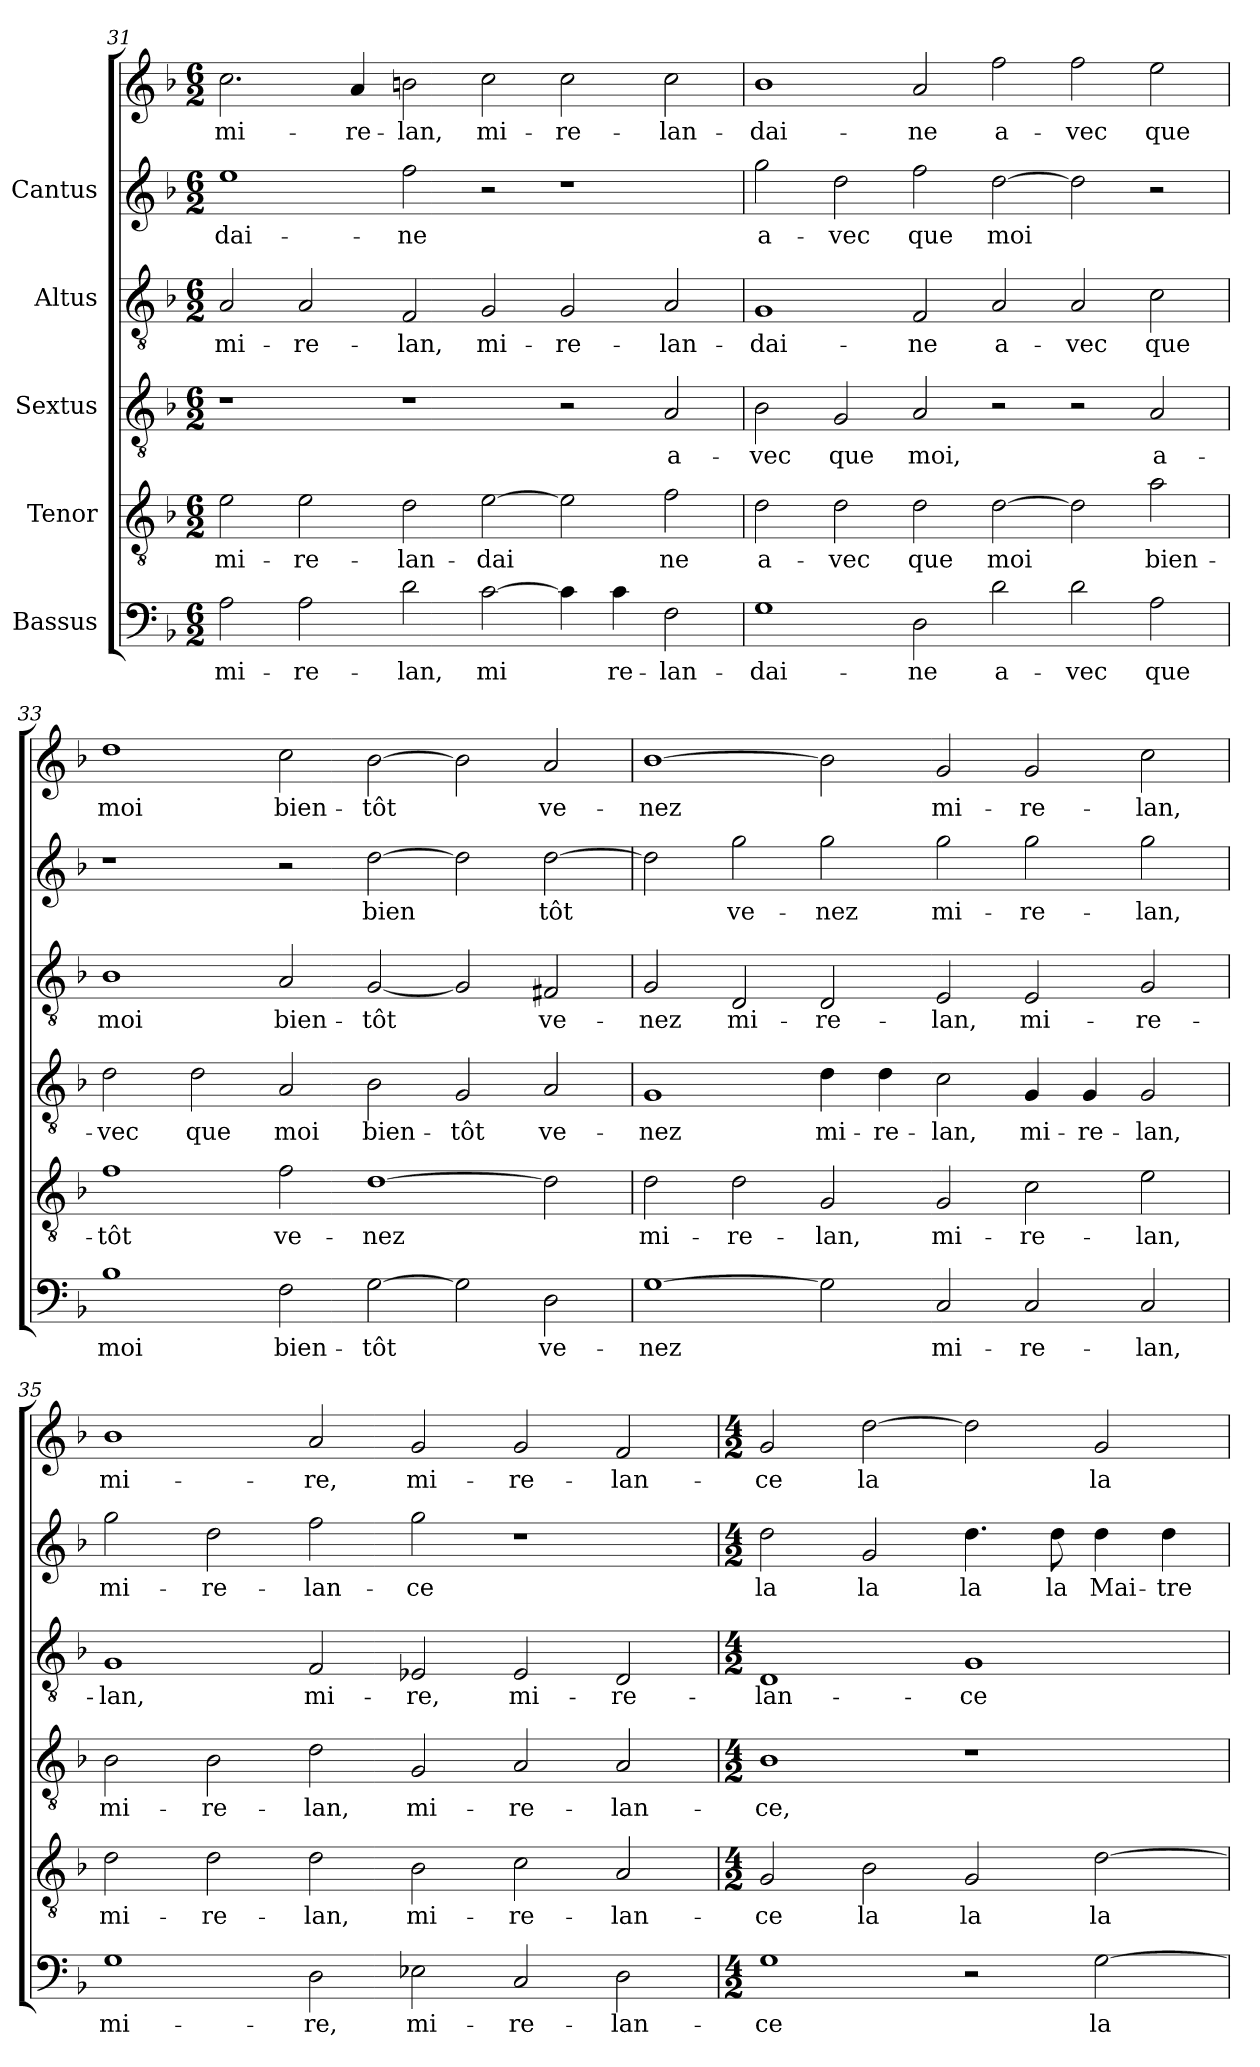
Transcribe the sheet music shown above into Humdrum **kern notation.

**kern	**text	**kern	**text	**kern	**text	**kern	**text	**kern	**text	**kern	**text
*part5	*part5	*part4	*part4	*part3	*part3	*part2	*part2	*part1	*part1	*part1	*part1
*staff6	*staff6	*staff5	*staff5	*staff4	*staff4	*staff3	*staff3	*staff2	*staff2	*staff1	*staff1
*I"Bassus	*	*I"Tenor	*	*I"Sextus	*	*I"Altus	*	*I"Cantus	*	*	*
!!LO:LB:g=z
*clefF4	*	*clefGv2	*	*clefGv2	*	*clefGv2	*	*clefG2	*	*clefG2	*
*k[b-]	*	*k[b-]	*	*k[b-]	*	*k[b-]	*	*k[b-]	*	*k[b-]	*
*F:	*	*F:	*	*F:	*	*F:	*	*F:	*	*F:	*
*M6/2	*	*M6/2	*	*M6/2	*	*M6/2	*	*M6/2	*	*M6/2	*
=31	=31	=31	=31	=31	=31	=31	=31	=31	=31	=31	=31
!	!LO:LY:b:cj	!	!LO:LY:b:cj	!	!	!	!LO:LY:b:cj	!	!LO:LY:b:cj	!	!LO:LY:b:cj
2A\	mi-	2e\	mi-	1r	.	2A/	mi-	1ee	-dai-	2.cc\	-mi-
!	!LO:LY:b:cj	!	!LO:LY:b:cj	!	!	!	!LO:LY:b:cj	!	!	!	!
2A\	-re-	2e\	-re-	.	.	2A/	-re-	.	.	.	.
!	!	!	!	!	!	!	!	!	!	!	!LO:LY:b:cj
.	.	.	.	.	.	.	.	.	.	4a/	-re-
!	!LO:LY:b:cj	!	!LO:LY:b:cj	!	!	!	!LO:LY:b:cj	!	!LO:LY:b:cj	!	!LO:LY:b:cj
2d\	-lan,	2d\	-lan-	1r	.	2F/	-lan,	2ff\	-ne	2bn\	-lan,
!	!LO:LY:b:cj	!	!LO:LY:b:cj	!	!	!	!LO:LY:b:cj	!	!	!	!LO:LY:b:cj
[>2c\	mi-	[>2e\	-dai-	.	.	2G/	mi-	2r	.	2cc\	mi-
!	!LO:LY:b:cj	!	!LO:LY:b:cj	!	!	!	!LO:LY:b:cj	!	!	!	!LO:LY:b:cj
4c\]	-	2e\]	-	2r	.	2G/	-re-	1r	.	2cc\	-re-
!	!LO:LY:b:cj	!	!	!	!	!	!	!	!	!	!
4c\	re-	.	.	.	.	.	.	.	.	.	.
!	!LO:LY:b:cj	!	!LO:LY:b:cj	!	!LO:LY:b:cj	!	!LO:LY:b:cj	!	!	!	!LO:LY:b:cj
2F\	-lan-	2f\	ne	2A/	a-	2A/	-lan-	.	.	2cc\	-lan-
=32	=32	=32	=32	=32	=32	=32	=32	=32	=32	=32	=32
!	!LO:LY:b:cj	!	!LO:LY:b:cj	!	!LO:LY:b:cj	!	!LO:LY:b:cj	!	!LO:LY:b:cj	!	!LO:LY:b:cj
1G	-dai-	2d\	a-	2B-\	-vec	1G	-dai-	2gg\	a-	1b-	dai-
!	!	!	!LO:LY:b:cj	!	!LO:LY:b:cj	!	!	!	!LO:LY:b:cj	!	!
.	.	2d\	-vec	2G/	que	.	.	2dd\	-vec	.	.
!	!LO:LY:b:cj	!	!LO:LY:b:cj	!	!LO:LY:b:cj	!	!LO:LY:b:cj	!	!LO:LY:b:cj	!	!LO:LY:b:cj
2D\	-ne	2d\	que	2A/	moi,	2F/	-ne	2ff\	que	2a/	-ne
!	!LO:LY:b:cj	!	!LO:LY:b:cj	!	!	!	!LO:LY:b:cj	!	!LO:LY:b:cj	!	!LO:LY:b:cj
2d\	a-	[>2d\	moi	2r	.	2A/	a-	[>2dd\	moi	2ff\	a-
!	!LO:LY:b:cj	!	!LO:LY:b:cj	!	!	!	!LO:LY:b:cj	!	!LO:LY:b:cj	!	!LO:LY:b:cj
2d\	-vec	2d\]	.	2r	.	2A/	-vec	2dd\]	.	2ff\	-vec
!	!LO:LY:b:cj	!	!LO:LY:b:cj	!	!LO:LY:b:cj	!	!LO:LY:b:cj	!	!	!	!LO:LY:b:cj
2A\	que	2a\	bien-	2A/	a-	2c\	que	2r	.	2ee\	que
!!LO:PB:g=z
=33	=33	=33	=33	=33	=33	=33	=33	=33	=33	=33	=33
!	!LO:LY:b:cj	!	!LO:LY:b:cj	!	!LO:LY:b:cj	!	!LO:LY:b:cj	!	!	!	!LO:LY:b:cj
1B-	moi	1f	-tôt	2d\	-vec	1B-	moi	1r	.	1dd	moi
!	!	!	!	!	!LO:LY:b:cj	!	!	!	!	!	!
.	.	.	.	2d\	que	.	.	.	.	.	.
!	!LO:LY:b:cj	!	!LO:LY:b:cj	!	!LO:LY:b:cj	!	!LO:LY:b:cj	!	!	!	!LO:LY:b:cj
2F\	bien-	2f\	ve-	2A/	moi	2A/	bien-	2r	.	2cc\	bien-
!	!LO:LY:b:cj	!	!LO:LY:b:cj	!	!LO:LY:b:cj	!	!LO:LY:b:cj	!	!LO:LY:b:cj	!	!LO:LY:b:cj
[>2G\	-tôt	[>1d	-nez	2B-\	bien-	[<2G/	-tôt	[>2dd\	-bien-	[>2b-\	-tôt
!	!LO:LY:b:cj	!	!	!	!LO:LY:b:cj	!	!LO:LY:b:cj	!	!LO:LY:b:cj	!	!LO:LY:b:cj
2G\]	.	.	.	2G/	-tôt	2G/]	.	2dd\]	-	2b-\]	.
!	!LO:LY:b:cj	!	!LO:LY:b:cj	!	!LO:LY:b:cj	!	!LO:LY:b:cj	!	!LO:LY:b:cj	!	!LO:LY:b:cj
2D\	ve-	2d\]	.	2A/	ve-	2F#X/	ve-	[>2dd\	tôt	2a/	ve-
=34	=34	=34	=34	=34	=34	=34	=34	=34	=34	=34	=34
!	!LO:LY:b:cj	!	!LO:LY:b:cj	!	!LO:LY:b:cj	!	!LO:LY:b:cj	!	!LO:LY:b:cj	!	!LO:LY:b:cj
[>1G	-nez	2d\	mi-	1G	-nez	2G/	-nez	2dd\]	.	[>1b-	nez
!	!	!	!LO:LY:b:cj	!	!	!	!LO:LY:b:cj	!	!LO:LY:b:cj	!	!
.	.	2d\	-re-	.	.	2D/	mi-	2gg\	ve-	.	.
!	!LO:LY:b:cj	!	!LO:LY:b:cj	!	!LO:LY:b:cj	!	!LO:LY:b:cj	!	!LO:LY:b:cj	!	!LO:LY:b:cj
2G\]	.	2G/	-lan,	4d\	mi-	2D/	-re-	2gg\	-nez	2b-\]	.
!	!	!	!	!	!LO:LY:b:cj	!	!	!	!	!	!
.	.	.	.	4d\	-re-	.	.	.	.	.	.
!	!LO:LY:b:cj	!	!LO:LY:b:cj	!	!LO:LY:b:cj	!	!LO:LY:b:cj	!	!LO:LY:b:cj	!	!LO:LY:b:cj
2C/	mi-	2G/	mi-	2c\	-lan,	2E/	-lan,	2gg\	mi-	2g/	mi-
!	!LO:LY:b:cj	!	!LO:LY:b:cj	!	!LO:LY:b:cj	!	!LO:LY:b:cj	!	!LO:LY:b:cj	!	!LO:LY:b:cj
2C/	-re-	2c\	-re-	4G/	mi-	2E/	mi-	2gg\	-re-	2g/	-re-
!	!	!	!	!	!LO:LY:b:cj	!	!	!	!	!	!
.	.	.	.	4G/	-re-	.	.	.	.	.	.
!	!LO:LY:b:cj	!	!LO:LY:b:cj	!	!LO:LY:b:cj	!	!LO:LY:b:cj	!	!LO:LY:b:cj	!	!LO:LY:b:cj
2C/	-lan,	2e\	-lan,	2G/	-lan,	2G/	-re-	2gg\	-lan,	2cc\	-lan,
!!LO:LB:g=z
=35	=35	=35	=35	=35	=35	=35	=35	=35	=35	=35	=35
!	!LO:LY:b:cj	!	!LO:LY:b:cj	!	!LO:LY:b:cj	!	!LO:LY:b:cj	!	!LO:LY:b:cj	!	!LO:LY:b:cj
1G	mi-	2d\	mi-	2B-\	mi-	1G	-lan,	2gg\	-mi-	1b-	mi-
!	!	!	!LO:LY:b:cj	!	!LO:LY:b:cj	!	!	!	!LO:LY:b:cj	!	!
.	.	2d\	-re-	2B-\	-re-	.	.	2dd\	-re-	.	.
!	!LO:LY:b:cj	!	!LO:LY:b:cj	!	!LO:LY:b:cj	!	!LO:LY:b:cj	!	!LO:LY:b:cj	!	!LO:LY:b:cj
2D\	-re,	2d\	-lan,	2d\	-lan,	2F/	mi-	2ff\	-lan-	2a/	-re,
!	!LO:LY:b:cj	!	!LO:LY:b:cj	!	!LO:LY:b:cj	!	!LO:LY:b:cj	!	!LO:LY:b:cj	!	!LO:LY:b:cj
2E-X\	mi-	2B-\	mi-	2G/	mi-	2E-X/	-re,	2gg\	-ce	2g/	mi-
!	!LO:LY:b:cj	!	!LO:LY:b:cj	!	!LO:LY:b:cj	!	!LO:LY:b:cj	!	!	!	!LO:LY:b:cj
2C/	-re-	2c\	-re-	2A/	-re-	2E-/	mi-	1r	.	2g/	-re-
!	!LO:LY:b:cj	!	!LO:LY:b:cj	!	!LO:LY:b:cj	!	!LO:LY:b:cj	!	!	!	!LO:LY:b:cj
2D\	-lan-	2A/	-lan-	2A/	-lan-	2D/	-re-	.	.	2f/	-lan-
=36	=36	=36	=36	=36	=36	=36	=36	=36	=36	=36	=36
*M4/2	*	*M4/2	*	*M4/2	*	*M4/2	*	*M4/2	*	*M4/2	*
*	*	*	*	*	*	*	*	*	*	*MM144	*
!	!LO:LY:b:cj	!	!LO:LY:b:cj	!	!LO:LY:b:cj	!	!LO:LY:b:cj	!	!LO:LY:b:cj	!	!LO:LY:b:cj
1G	-ce	2G/	-ce	1B-	-ce,	1D	-lan-	2dd\	la	2g/	ce
!	!	!	!LO:LY:b:cj	!	!	!	!	!	!LO:LY:b:cj	!	!LO:LY:b:cj
.	.	2B-\	la	.	.	.	.	2g/	la	[>2dd\	la
!	!	!	!LO:LY:b:cj	!	!	!	!LO:LY:b:cj	!	!LO:LY:b:cj	!	!LO:LY:b:cj
2r	.	2G/	la	1r	.	1G	-ce	4.dd\	la	2dd\]	.
!	!	!	!	!	!	!	!	!	!LO:LY:b:cj	!	!
.	.	.	.	.	.	.	.	8dd\	la	.	.
!	!LO:LY:b:cj	!	!LO:LY:b:cj	!	!	!	!	!	!LO:LY:b:cj	!	!LO:LY:b:cj
[>2G\	la	[>2d\	la	.	.	.	.	4dd\	Mai-	2g/	la
!	!	!	!	!	!	!	!	!	!LO:LY:b:cj	!	!
.	.	.	.	.	.	.	.	4dd\	-tre	.	.
=	=	=	=	=	=	=	=	=	=	=	=
*-	*-	*-	*-	*-	*-	*-	*-	*-	*-	*-	*-
